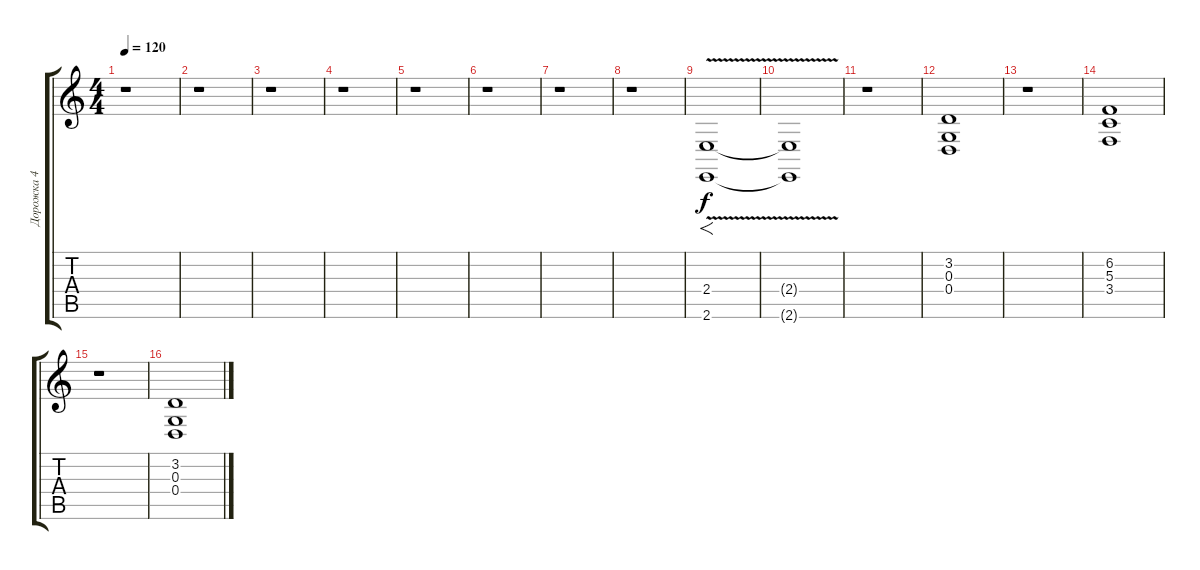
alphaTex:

\track ("Дорожка 4" "Дорожка 4") {instrument pad4choir}
\staff {score tabs}
\tuning (E4 B3 G3 D3 A2 D2) {hide}
\ts (4 4)
\tempo 120
\clef g2
\ks c
r.1{dy f} |
r.1 |
r.1 |
r.1 |
r.1 |
r.1 |
r.1 |
r.1 |
(2.4 2.6{v}).1{f} |
(2.4{t} 2.6{t}).1 |
r.1 |
(3.2 0.3 0.4).1{instrument pad4choir} |
r.1 |
(6.2 5.3 3.4).1 |
r.1 |
(3.2 0.3 0.4).1
